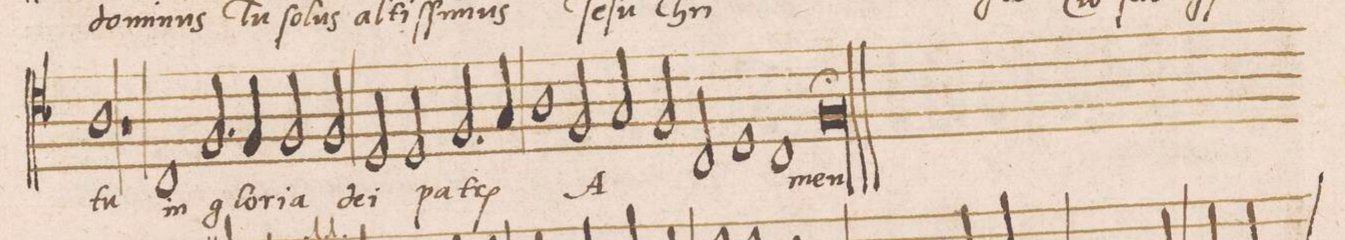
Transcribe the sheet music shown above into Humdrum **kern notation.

**kern	**text
*I"BASVS	*
*clefC4	*
*k[b-]	*
*met(C|)	*
*M2/1	*
1A	-tu
1r	.
=73-	=73-
1C	in
2.F/	glo-
4F/	-ri-
=74-	=74-
2F/	-a
2F/	de-
2D/	-i
2D/	pa-
=75-	=75-
2.F/	.
4G/	.
1A	-tris
=76-	=76-
2F/	A-
2G/	.
2F/	.
2C/	.
=77-	=77-
1D	.
1C	.
=78-	=78-
0Fl\;	-men
==	==
*-	*-
